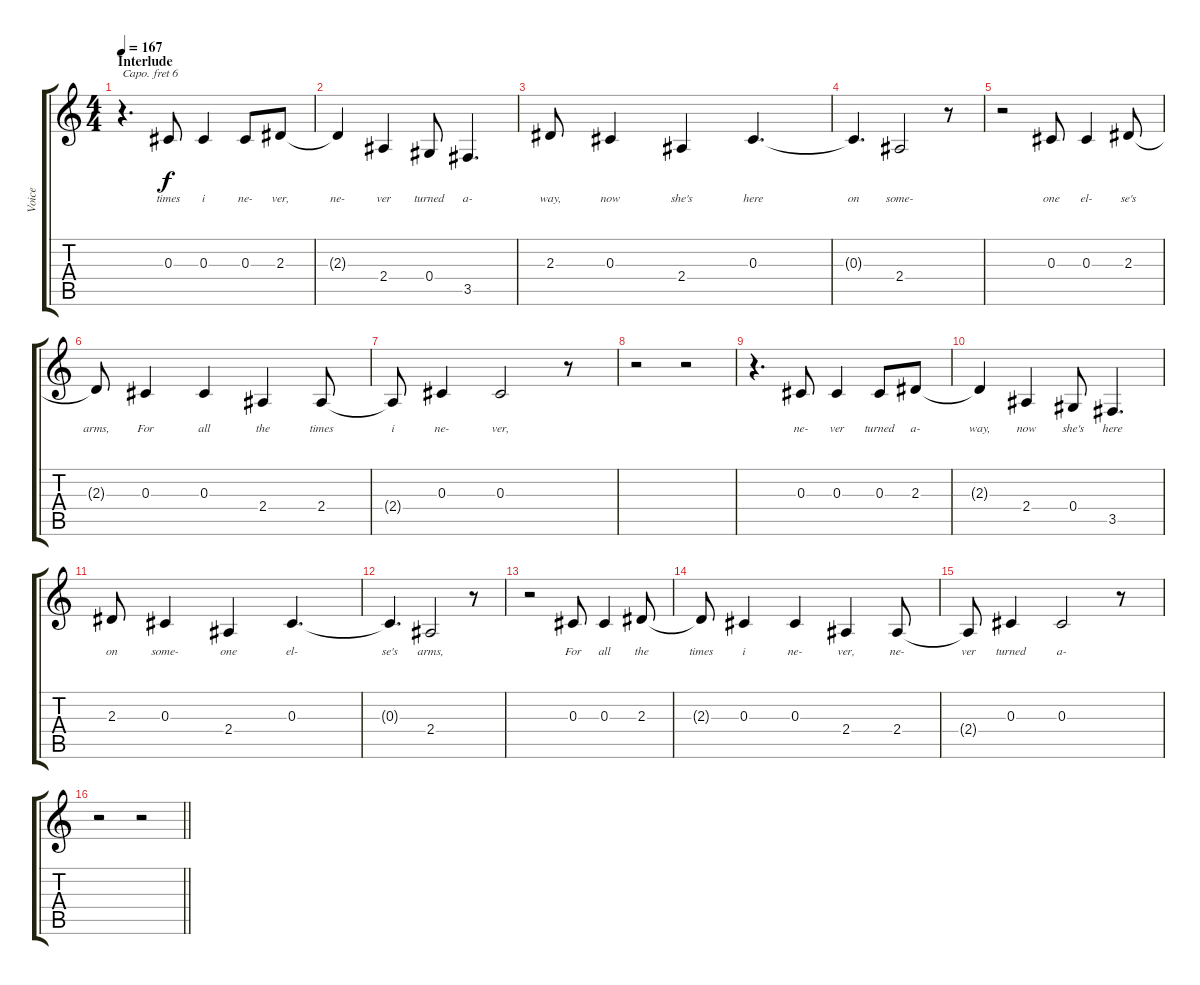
\track ("Voice" "Voice") {instrument clarinet}
\staff {score tabs}
\capo 6
\tuning (E4 B3 G3 D3 A2 E2) {hide}
\ts (4 4)
\section ("" "Interlude")
\tempo 167
\clef g2
\ks c
r.4{d dy f} 0.3.8{lyrics (0 "times") lyrics (1 "") lyrics (2 "") lyrics (3 "") lyrics (4 "")} 0.3.4{lyrics (0 "i") lyrics (1 "") lyrics (2 "") lyrics (3 "") lyrics (4 "")} 0.3.8{lyrics (0 "ne-") lyrics (1 "") lyrics (2 "") lyrics (3 "") lyrics (4 "")} 2.3.8{lyrics (0 "ver,") lyrics (1 "") lyrics (2 "") lyrics (3 "") lyrics (4 "")} |
2.3{t}.4{lyrics (0 "ne-") lyrics (1 "") lyrics (2 "") lyrics (3 "") lyrics (4 "")} 2.4.4{lyrics (0 "ver") lyrics (1 "") lyrics (2 "") lyrics (3 "") lyrics (4 "")} 0.4.8{lyrics (0 "turned") lyrics (1 "") lyrics (2 "") lyrics (3 "") lyrics (4 "")} 3.5.4{d lyrics (0 "a-") lyrics (1 "") lyrics (2 "") lyrics (3 "") lyrics (4 "")} |
2.3.8{lyrics (0 "way,") lyrics (1 "") lyrics (2 "") lyrics (3 "") lyrics (4 "")} 0.3.4{lyrics (0 "now") lyrics (1 "") lyrics (2 "") lyrics (3 "") lyrics (4 "")} 2.4.4{lyrics (0 "she's") lyrics (1 "") lyrics (2 "") lyrics (3 "") lyrics (4 "")} 0.3.4{d lyrics (0 "here") lyrics (1 "") lyrics (2 "") lyrics (3 "") lyrics (4 "")} |
0.3{t}.4{d lyrics (0 "on") lyrics (1 "") lyrics (2 "") lyrics (3 "") lyrics (4 "")} 2.4.2{lyrics (0 "some-") lyrics (1 "") lyrics (2 "") lyrics (3 "") lyrics (4 "")} r.8 |
r.2 0.3.8{lyrics (0 "one") lyrics (1 "") lyrics (2 "") lyrics (3 "") lyrics (4 "")} 0.3.4{lyrics (0 "el-") lyrics (1 "") lyrics (2 "") lyrics (3 "") lyrics (4 "")} 2.3.8{lyrics (0 "se's") lyrics (1 "") lyrics (2 "") lyrics (3 "") lyrics (4 "")} |
2.3{t}.8{lyrics (0 "arms,") lyrics (1 "") lyrics (2 "") lyrics (3 "") lyrics (4 "")} 0.3.4{lyrics (0 "For") lyrics (1 "") lyrics (2 "") lyrics (3 "") lyrics (4 "")} 0.3.4{lyrics (0 "all") lyrics (1 "") lyrics (2 "") lyrics (3 "") lyrics (4 "")} 2.4.4{lyrics (0 "the") lyrics (1 "") lyrics (2 "") lyrics (3 "") lyrics (4 "")} 2.4.8{lyrics (0 "times") lyrics (1 "") lyrics (2 "") lyrics (3 "") lyrics (4 "")} |
2.4{t}.8{lyrics (0 "i") lyrics (1 "") lyrics (2 "") lyrics (3 "") lyrics (4 "")} 0.3.4{lyrics (0 "ne-") lyrics (1 "") lyrics (2 "") lyrics (3 "") lyrics (4 "")} 0.3.2{lyrics (0 "ver,") lyrics (1 "") lyrics (2 "") lyrics (3 "") lyrics (4 "")} r.8 |
r.2 r.2 |
r.4{d} 0.3.8{lyrics (0 "ne-") lyrics (1 "") lyrics (2 "") lyrics (3 "") lyrics (4 "")} 0.3.4{lyrics (0 "ver") lyrics (1 "") lyrics (2 "") lyrics (3 "") lyrics (4 "")} 0.3.8{lyrics (0 "turned") lyrics (1 "") lyrics (2 "") lyrics (3 "") lyrics (4 "")} 2.3.8{lyrics (0 "a-") lyrics (1 "") lyrics (2 "") lyrics (3 "") lyrics (4 "")} |
2.3{t}.4{lyrics (0 "way,") lyrics (1 "") lyrics (2 "") lyrics (3 "") lyrics (4 "")} 2.4.4{lyrics (0 "now") lyrics (1 "") lyrics (2 "") lyrics (3 "") lyrics (4 "")} 0.4.8{lyrics (0 "she's") lyrics (1 "") lyrics (2 "") lyrics (3 "") lyrics (4 "")} 3.5.4{d lyrics (0 "here") lyrics (1 "") lyrics (2 "") lyrics (3 "") lyrics (4 "")} |
2.3.8{lyrics (0 "on") lyrics (1 "") lyrics (2 "") lyrics (3 "") lyrics (4 "")} 0.3.4{lyrics (0 "some-") lyrics (1 "") lyrics (2 "") lyrics (3 "") lyrics (4 "")} 2.4.4{lyrics (0 "one") lyrics (1 "") lyrics (2 "") lyrics (3 "") lyrics (4 "")} 0.3.4{d lyrics (0 "el-") lyrics (1 "") lyrics (2 "") lyrics (3 "") lyrics (4 "")} |
0.3{t}.4{d lyrics (0 "se's") lyrics (1 "") lyrics (2 "") lyrics (3 "") lyrics (4 "")} 2.4.2{lyrics (0 "arms,") lyrics (1 "") lyrics (2 "") lyrics (3 "") lyrics (4 "")} r.8 |
r.2 0.3.8{lyrics (0 "For") lyrics (1 "") lyrics (2 "") lyrics (3 "") lyrics (4 "")} 0.3.4{lyrics (0 "all") lyrics (1 "") lyrics (2 "") lyrics (3 "") lyrics (4 "")} 2.3.8{lyrics (0 "the") lyrics (1 "") lyrics (2 "") lyrics (3 "") lyrics (4 "")} |
2.3{t}.8{lyrics (0 "times") lyrics (1 "") lyrics (2 "") lyrics (3 "") lyrics (4 "")} 0.3.4{lyrics (0 "i") lyrics (1 "") lyrics (2 "") lyrics (3 "") lyrics (4 "")} 0.3.4{lyrics (0 "ne-") lyrics (1 "") lyrics (2 "") lyrics (3 "") lyrics (4 "")} 2.4.4{lyrics (0 "ver,") lyrics (1 "") lyrics (2 "") lyrics (3 "") lyrics (4 "")} 2.4.8{lyrics (0 "ne-") lyrics (1 "") lyrics (2 "") lyrics (3 "") lyrics (4 "")} |
2.4{t}.8{lyrics (0 "ver") lyrics (1 "") lyrics (2 "") lyrics (3 "") lyrics (4 "")} 0.3.4{lyrics (0 "turned") lyrics (1 "") lyrics (2 "") lyrics (3 "") lyrics (4 "")} 0.3.2{lyrics (0 "a-") lyrics (1 "") lyrics (2 "") lyrics (3 "") lyrics (4 "")} r.8 |
\barLineRight lightlight
r.2 r.2
